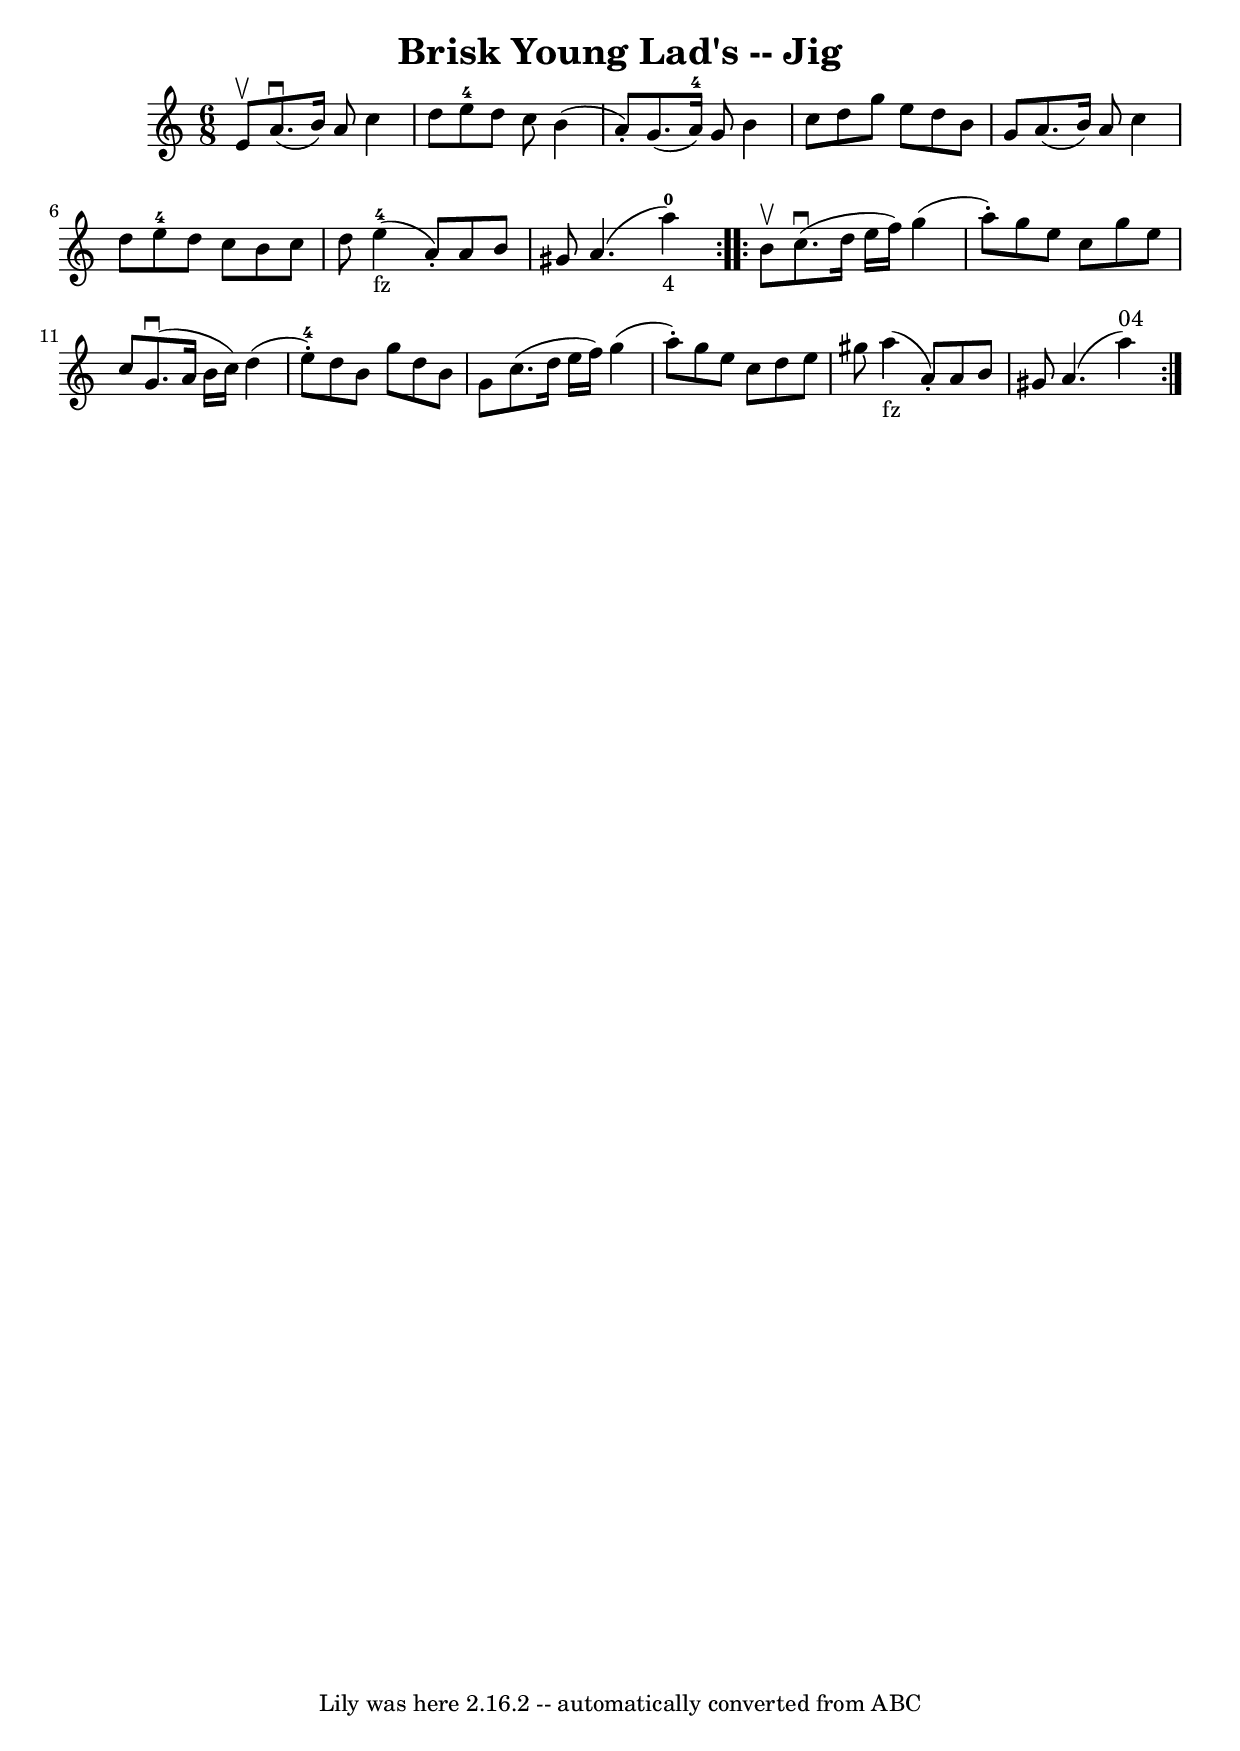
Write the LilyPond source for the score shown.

\version "2.7.40"
\include "Mammoth.ily"
\header {
	%% book = "Ryan's Mammoth Collection."
	crossRefNumber = "1"
	footnotes = ""
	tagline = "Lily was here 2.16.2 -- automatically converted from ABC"
	title = "Brisk Young Lad's -- Jig"
}
voicedefault =  {


\repeat volta 2 {
\time 6/8 
\key a \minor e'8^\upbow |
 a'8.^\downbow(b'16)   
a'8 c''4 d''8  |
 e''8-4 d''8 c''8 b'4 (a'8 -.) 
|
 g'8. (a'16-4) g'8 b'4 c''8  |
 d''8 g''8  
 e''8 d''8 b'8 g'8  |
 a'8. (b'16) a'8 c''4    
d''8  |
 e''8-4 d''8 c''8 b'8 c''8 d''8  |
     
e''4_"fz"-4(a'8 -.) a'8 b'8 gis'8  |
 a'4. (a''4 
-0_"4") } \repeat volta 2 { b'8^\upbow |
 c''8.^\downbow(
d''16 e''16 f''16) g''4 (a''8 -.) |
 g''8 e''8    
c''8 g''8 e''8 c''8  |
 g'8.^\downbow(a'16 b'16    
c''16) d''4 (e''8-4-.) |
 d''8 b'8 g''8 d''8    
b'8 g'8  |
 c''8. (d''16 e''16 f''16) g''4 (a''8 
-.) |
 g''8 e''8 c''8 d''8 e''8 gis''8  |
   
a''4_"fz"(a'8 -.) a'8 b'8 gis'8  |
 a'4. (a''4^"04" 
-)   }   
}

\score{
    <<

	\context Staff="default"
	{
	    \voicedefault 
	}

    >>
	\layout {
	}
	\midi {}
}
